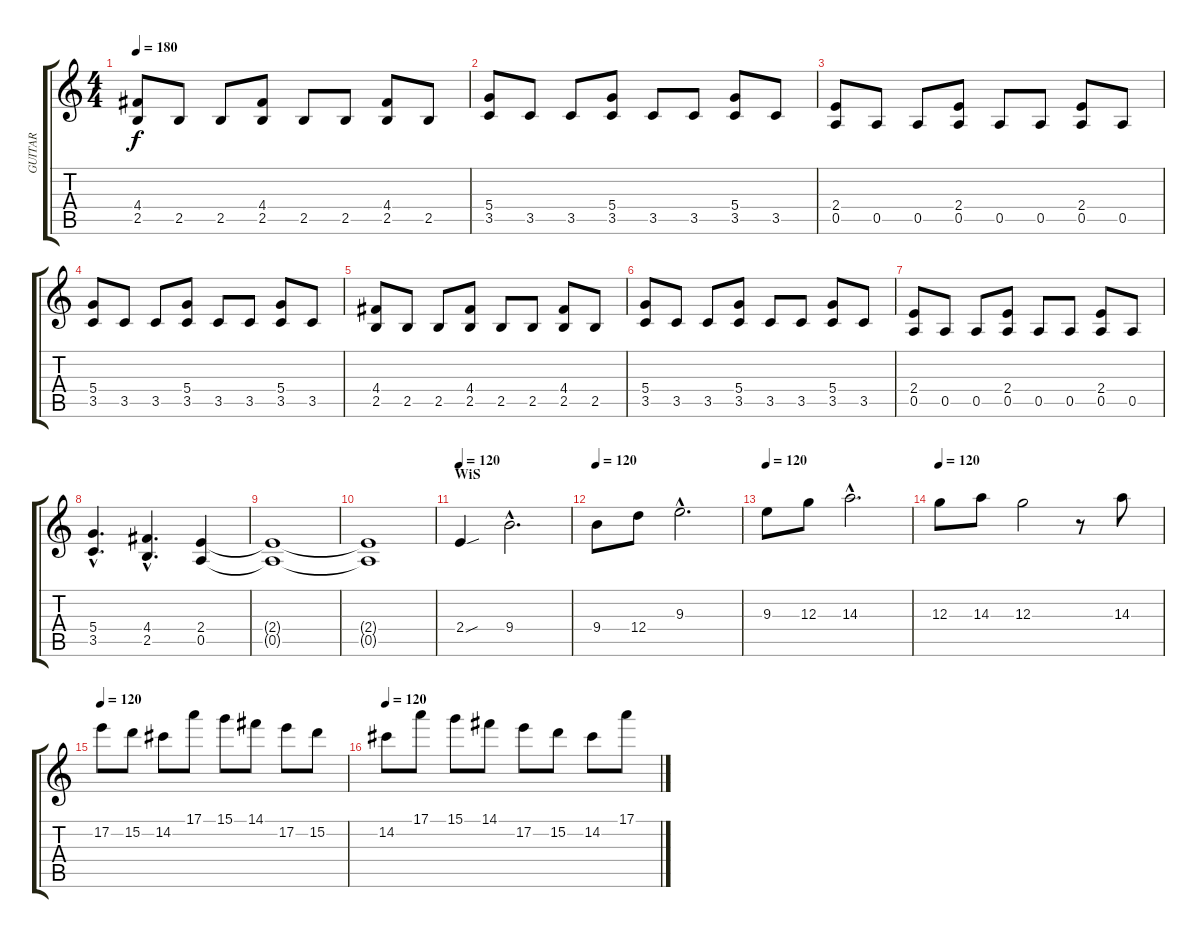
\track ("GUITAR" "GUITAR") {instrument overdrivenguitar}
\staff {score tabs}
\tuning (E4 B3 G3 D3 A2 E2) {hide}
\ts (4 4)
\tempo 180
\clef g2
\ks c
(4.4 2.5).8{dy f} 2.5.8 2.5.8 (4.4 2.5).8 2.5.8 2.5.8 (4.4 2.5).8 2.5.8 |
(5.4 3.5).8 3.5.8 3.5.8 (5.4 3.5).8 3.5.8 3.5.8 (5.4 3.5).8 3.5.8 |
(2.4 0.5).8 0.5.8 0.5.8 (2.4 0.5).8 0.5.8 0.5.8 (2.4 0.5).8 0.5.8 |
(5.4 3.5).8 3.5.8 3.5.8 (5.4 3.5).8 3.5.8 3.5.8 (5.4 3.5).8 3.5.8 |
(4.4 2.5).8 2.5.8 2.5.8 (4.4 2.5).8 2.5.8 2.5.8 (4.4 2.5).8 2.5.8 |
(5.4 3.5).8 3.5.8 3.5.8 (5.4 3.5).8 3.5.8 3.5.8 (5.4 3.5).8 3.5.8 |
(2.4 0.5).8 0.5.8 0.5.8 (2.4 0.5).8 0.5.8 0.5.8 (2.4 0.5).8 0.5.8 |
(5.4{hac} 3.5{hac}).4{d} (4.4{hac} 2.5{hac}).4{d} (2.4 0.5).4 |
(2.4{t} 0.5{t}).1 |
(2.4{t} 0.5{t}).1 |
\section ("" "WiS")
\tempo 120
2.4{sou}.4 9.4{hac}.2{d} |
\tempo 120
9.4.8 12.4.8 9.3{hac}.2{d} |
\tempo 120
9.3.8 12.3.8 14.3{hac}.2{d} |
\tempo 120
12.3.8 14.3.8 12.3.2 r.8 14.3.8 |
\tempo 120
17.2.8 15.2.8 14.2.8 17.1.8 15.1.8 14.1.8 17.2.8 15.2.8 |
\tempo 120
14.2.8 17.1.8 15.1.8 14.1.8 17.2.8 15.2.8 14.2.8 17.1.8
